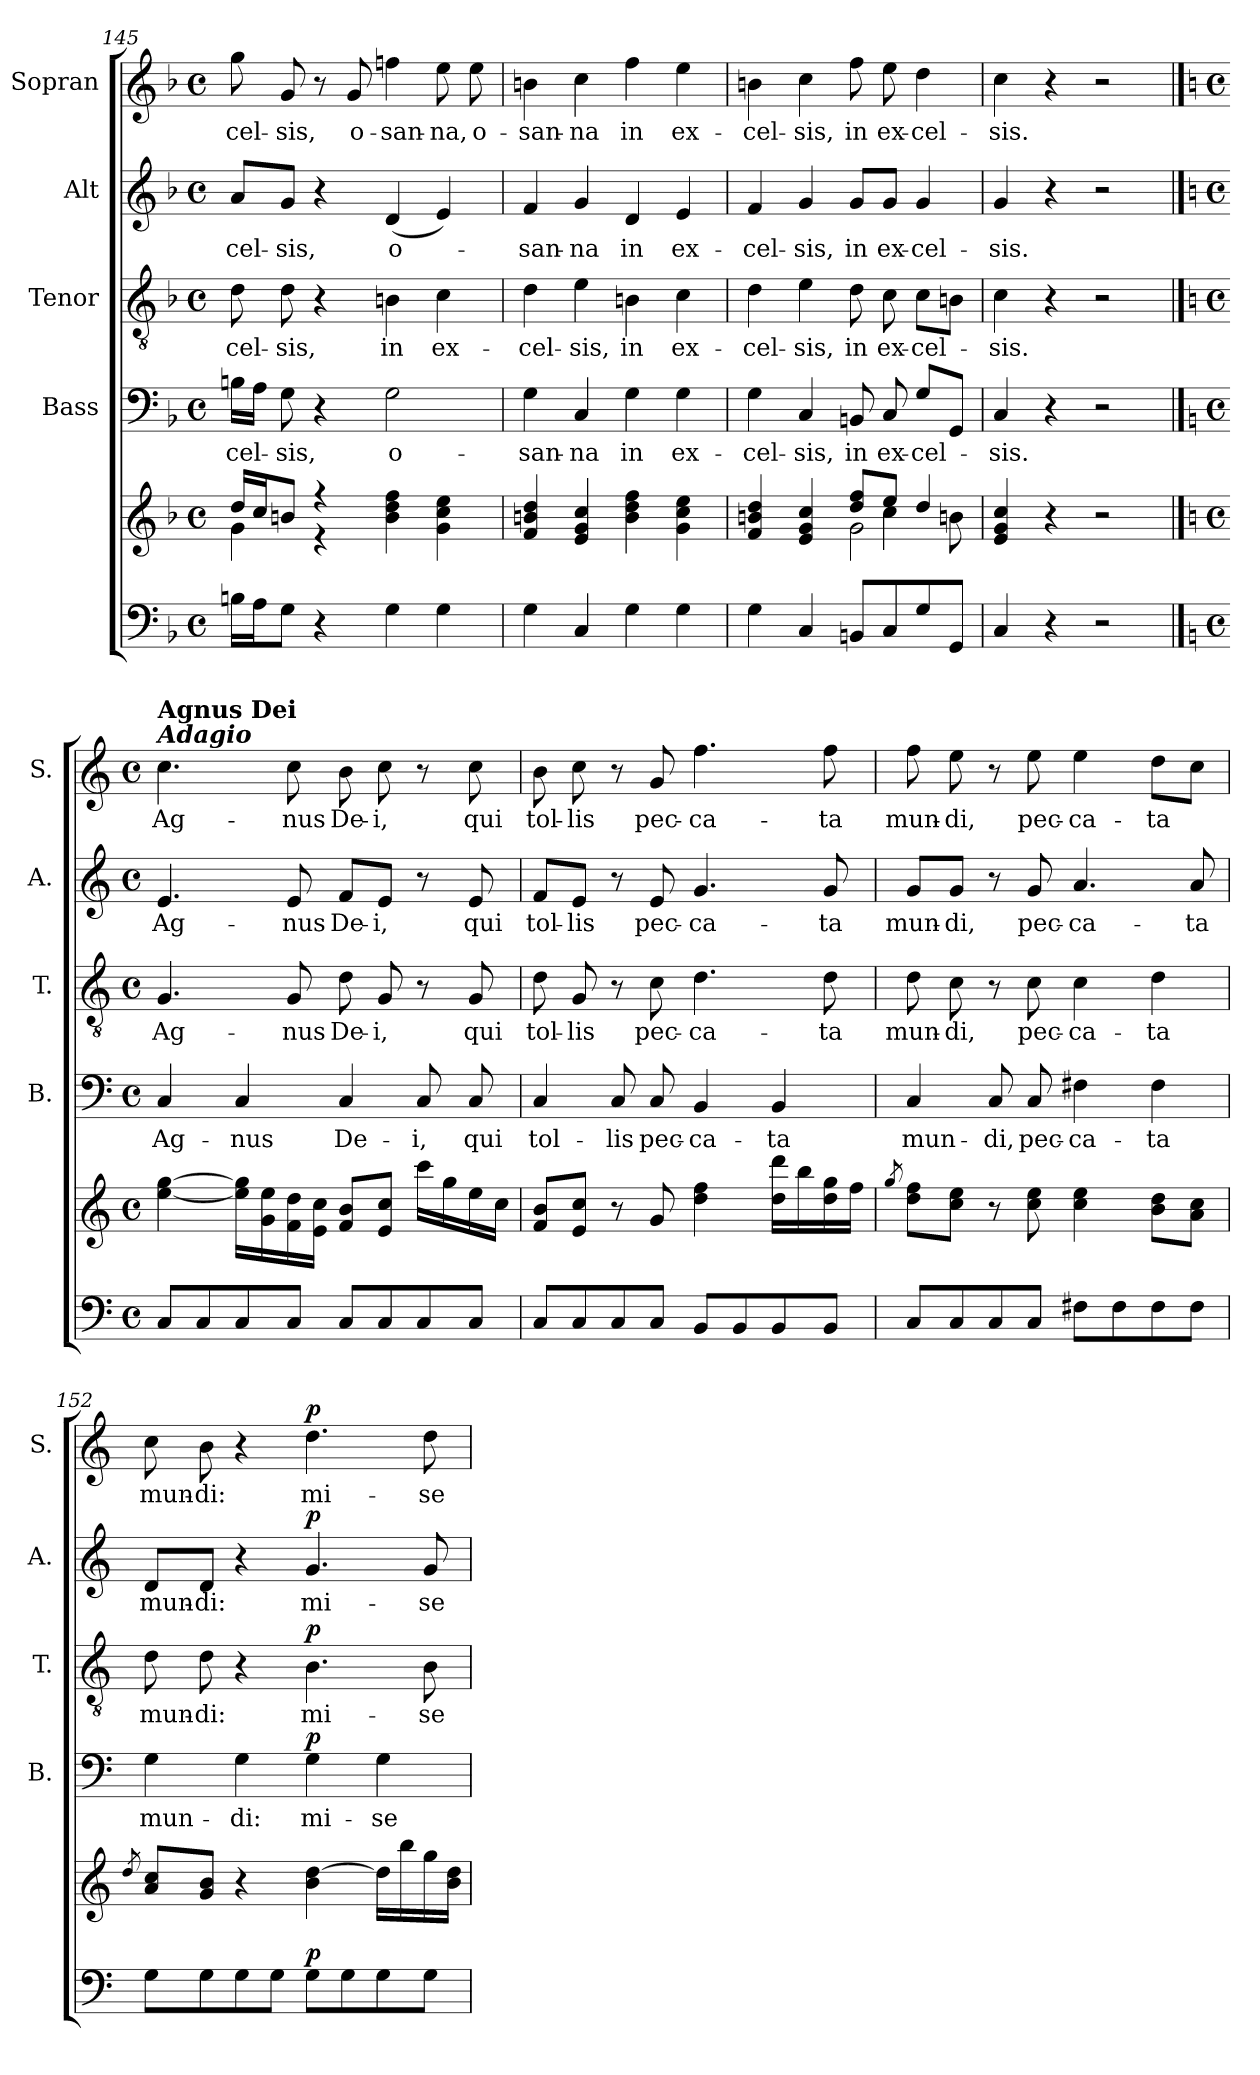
**kern	**kern	**dynam	**kern	**text	**dynam	**kern	**text	**dynam	**kern	**text	**dynam	**kern	**text	**dynam
*part5	*part5	*part5	*part4	*part4	*part4	*part3	*part3	*part3	*part2	*part2	*part2	*part1	*part1	*part1
*staff6	*staff5	*staff5/6	*staff4	*staff4	*staff4	*staff3	*staff3	*staff3	*staff2	*staff2	*staff2	*staff1	*staff1	*staff1
*	*	*	*I"Bass	*	*	*I"Tenor	*	*	*I"Alt	*	*	*I"Sopran	*	*
*	*	*	*I'B.	*	*	*I'T.	*	*	*I'A.	*	*	*I'S.	*	*
*clefF4	*clefG2	*	*clefF4	*	*	*clefGv2	*	*	*clefG2	*	*	*clefG2	*	*
*k[b-]	*k[b-]	*	*k[b-]	*	*	*k[b-]	*	*	*k[b-]	*	*	*k[b-]	*	*
*F:	*F:	*	*F:	*	*	*F:	*	*	*F:	*	*	*F:	*	*
*M4/4	*M4/4	*	*M4/4	*	*	*M4/4	*	*	*M4/4	*	*	*M4/4	*	*
*met(c)	*met(c)	*	*met(c)	*	*	*met(c)	*	*	*met(c)	*	*	*met(c)	*	*
=145	=145	=145	=145	=145	=145	=145	=145	=145	=145	=145	=145	=145	=145	=145
*	*^	*	*	*	*	*	*	*	*	*	*	*	*	*
!	!	!	!	!	!LO:LY:b	!	!	!LO:LY:b	!	!	!LO:LY:b	!	!	!LO:LY:b	!
16Bn\LL	16dd/LL	4g\	.	16Bn\LL	-cel-	.	8d\	-cel-	.	8a/L	-cel-	.	8gg\	-cel-	.
16A\J	16cc/J	.	.	16A\JJ	.	.	.	.	.	.	.	.	.	.	.
!	!	!	!	!	!LO:LY:b	!	!	!LO:LY:b	!	!	!LO:LY:b	!	!	!LO:LY:b	!
8G\J	8bn/J	.	.	8G\	-sis,	.	8d\	-sis,	.	8g/J	-sis,	.	8g/	-sis,	.
4r	4r	4r	.	4r	.	.	4r	.	.	4r	.	.	8r	.	.
!	!	!	!	!	!	!	!	!	!	!	!	!	!	!LO:LY:b	!
.	.	.	.	.	.	.	.	.	.	.	.	.	8g/	o-	.
!	!	!	!	!	!LO:LY:b	!	!	!LO:LY:b	!	!	!LO:LY:b	!	!	!LO:LY:b	!
4G\	4b\ 4dd\ 4ff\	2ryy	.	2G\	o-	.	4Bn\	in	.	(<4d/	o-	.	4ffn\	-san-	.
!	!	!	!	!	!	!	!	!LO:LY:b	!	!	!	!	!	!LO:LY:b	!
4G\	4g\ 4cc\ 4ee\	.	.	.	.	.	4c\	ex-	.	4e/)	.	.	8ee\	-na,	.
!	!	!	!	!	!	!	!	!	!	!	!	!	!	!LO:LY:b	!
.	.	.	.	.	.	.	.	.	.	.	.	.	8ee\	o-	.
*	*v	*v	*	*	*	*	*	*	*	*	*	*	*	*	*
=146	=146	=146	=146	=146	=146	=146	=146	=146	=146	=146	=146	=146	=146	=146
!	!	!	!	!LO:LY:b	!	!	!LO:LY:b	!	!	!LO:LY:b	!	!	!LO:LY:b	!
4G\	4f/ 4bn/ 4dd/	.	4G\	-san-	.	4d\	-cel-	.	4f/	-san-	.	4bn\	-san-	.
!	!	!	!	!LO:LY:b	!	!	!LO:LY:b	!	!	!LO:LY:b	!	!	!LO:LY:b	!
4C/	4e/ 4g/ 4cc/	.	4C/	-na	.	4e\	-sis,	.	4g/	-na	.	4cc\	-na	.
!	!	!	!	!LO:LY:b	!	!	!LO:LY:b	!	!	!LO:LY:b	!	!	!LO:LY:b	!
4G\	4b\ 4dd\ 4ff\	.	4G\	in	.	4Bn\	in	.	4d/	in	.	4ff\	in	.
!	!	!	!	!LO:LY:b	!	!	!LO:LY:b	!	!	!LO:LY:b	!	!	!LO:LY:b	!
4G\	4g\ 4cc\ 4ee\	.	4G\	ex-	.	4c\	ex-	.	4e/	ex-	.	4ee\	ex-	.
=147	=147	=147	=147	=147	=147	=147	=147	=147	=147	=147	=147	=147	=147	=147
*	*^	*	*	*	*	*	*	*	*	*	*	*	*	*
*	*	*^	*	*	*	*	*	*	*	*	*	*	*	*	*
!	!	!	!	!	!	!LO:LY:b	!	!	!LO:LY:b	!	!	!LO:LY:b	!	!	!LO:LY:b	!
4G\	4f/ 4bn/ 4dd/	2ryy	2ryy	.	4G\	-cel-	.	4d\	-cel-	.	4f/	-cel-	.	4bn\	-cel-	.
!	!	!	!	!	!	!LO:LY:b	!	!	!LO:LY:b	!	!	!LO:LY:b	!	!	!LO:LY:b	!
4C/	4e/ 4g/ 4cc/	.	.	.	4C/	-sis,	.	4e\	-sis,	.	4g/	-sis,	.	4cc\	-sis,	.
!	!	!	!	!	!	!LO:LY:b	!	!	!LO:LY:b	!	!	!LO:LY:b	!	!	!LO:LY:b	!
8BBn/L	8dd/ 8ff/L	8ryy	2g\	.	8BBn/	in	.	8d\	in	.	8g/L	in	.	8ff\	in	.
!	!	!	!	!	!	!LO:LY:b	!	!	!LO:LY:b	!	!	!LO:LY:b	!	!	!LO:LY:b	!
8C/	8ee/J	4cc\	.	.	8C/	ex-	.	8c\	ex-	.	8g/J	ex-	.	8ee\	ex-	.
!	!	!	!	!	!	!LO:LY:b	!	!	!LO:LY:b	!	!	!LO:LY:b	!	!	!LO:LY:b	!
8G/	4dd/	.	.	.	8G/L	-cel-	.	8c\L	-cel-	.	4g/	-cel-	.	4dd\	-cel-	.
8GG/J	.	8bn\	.	.	8GG/J	.	.	8Bn\J	.	.	.	.	.	.	.	.
*	*	*v	*v	*	*	*	*	*	*	*	*	*	*	*	*	*
=148	=148	=148	=148	=148	=148	=148	=148	=148	=148	=148	=148	=148	=148	=148	=148
!	!	!	!	!	!LO:LY:b	!	!	!LO:LY:b	!	!	!LO:LY:b	!	!	!LO:LY:b	!
*	*v	*v	*	*	*	*	*	*	*	*	*	*	*	*	*
4C/	4e/ 4g/ 4cc/	.	4C/	-sis.	.	4c\	-sis.	.	4g/	-sis.	.	4cc\	-sis.	.
4r	4r	.	4r	.	.	4r	.	.	4r	.	.	4r	.	.
2r	2r	.	2r	.	.	2r	.	.	2r	.	.	2r	.	.
!!LO:PB:g=z
==149	==149	==149	==149	==149	==149	==149	==149	==149	==149	==149	==149	==149	==149	==149
*k[]	*k[]	*	*k[]	*	*	*k[]	*	*	*k[]	*	*	*k[]	*	*
*C:	*C:	*	*C:	*	*	*C:	*	*	*C:	*	*	*C:	*	*
*M4/4	*M4/4	*	*M4/4	*	*	*M4/4	*	*	*M4/4	*	*	*M4/4	*	*
*met(c)	*met(c)	*	*met(c)	*	*	*met(c)	*	*	*met(c)	*	*	*met(c)	*	*
!	!	!	!	!	!	!	!	!	!	!	!	!LO:TX:a:Bi:t=Adagio	!	!
!	!	!	!	!	!	!	!	!	!	!	!	!LO:TX:a:B:t=Agnus Dei	!	!
!	!	!	!	!LO:LY:b	!	!	!LO:LY:b	!	!	!LO:LY:b	!	!	!LO:LY:b	!
8C/L	[4ee\ [4gg\	.	4C/	Ag-	.	4.G/	Ag-	.	4.e/	Ag-	.	4.cc\	Ag-	.
8C/	.	.	.	.	.	.	.	.	.	.	.	.	.	.
!	!	!	!	!LO:LY:b	!	!	!	!	!	!	!	!	!	!
8C/	16ee\] 16gg\]LL	.	4C/	-nus	.	.	.	.	.	.	.	.	.	.
.	16g\ 16ee\	.	.	.	.	.	.	.	.	.	.	.	.	.
!	!	!	!	!	!	!	!LO:LY:b	!	!	!LO:LY:b	!	!	!LO:LY:b	!
8C/J	16f\ 16dd\	.	.	.	.	8G/	-nus	.	8e/	-nus	.	8cc\	-nus	.
.	16e\ 16cc\JJ	.	.	.	.	.	.	.	.	.	.	.	.	.
!	!	!	!	!LO:LY:b	!	!	!LO:LY:b	!	!	!LO:LY:b	!	!	!LO:LY:b	!
8C/L	8f/ 8b/L	.	4C/	De-	.	8d\	De-	.	8f/L	De-	.	8b\	De-	.
!	!	!	!	!	!	!	!LO:LY:b	!	!	!LO:LY:b	!	!	!LO:LY:b	!
8C/	8e/ 8cc/J	.	.	.	.	8G/	-i,	.	8e/J	-i,	.	8cc\	-i,	.
!	!	!	!	!LO:LY:b	!	!	!	!	!	!	!	!	!	!
8C/	16ccc\LL	.	8C/	-i,	.	8r	.	.	8r	.	.	8r	.	.
.	16gg\	.	.	.	.	.	.	.	.	.	.	.	.	.
!	!	!	!	!LO:LY:b	!	!	!LO:LY:b	!	!	!LO:LY:b	!	!	!LO:LY:b	!
8C/J	16ee\	.	8C/	qui	.	8G/	qui	.	8e/	qui	.	8cc\	qui	.
.	16cc\JJ	.	.	.	.	.	.	.	.	.	.	.	.	.
=150	=150	=150	=150	=150	=150	=150	=150	=150	=150	=150	=150	=150	=150	=150
!	!	!	!	!LO:LY:b	!	!	!LO:LY:b	!	!	!LO:LY:b	!	!	!LO:LY:b	!
8C/L	8f/ 8b/L	.	4C/	tol-	.	8d\	tol-	.	8f/L	tol-	.	8b\	tol-	.
!	!	!	!	!	!	!	!LO:LY:b	!	!	!LO:LY:b	!	!	!LO:LY:b	!
8C/	8e/ 8cc/J	.	.	.	.	8G/	-lis	.	8e/J	-lis	.	8cc\	-lis	.
!	!	!	!	!LO:LY:b	!	!	!	!	!	!	!	!	!	!
8C/	8r	.	8C/	-lis	.	8r	.	.	8r	.	.	8r	.	.
!	!	!	!	!LO:LY:b	!	!	!LO:LY:b	!	!	!LO:LY:b	!	!	!LO:LY:b	!
8C/J	8g/	.	8C/	pec-	.	8c\	pec-	.	8e/	pec-	.	8g/	pec-	.
!	!	!	!	!LO:LY:b	!	!	!LO:LY:b	!	!	!LO:LY:b	!	!	!LO:LY:b	!
8BB/L	4dd\ 4ff\	.	4BB/	-ca-	.	4.d\	-ca-	.	4.g/	-ca-	.	4.ff\	-ca-	.
8BB/	.	.	.	.	.	.	.	.	.	.	.	.	.	.
!	!	!	!	!LO:LY:b	!	!	!	!	!	!	!	!	!	!
8BB/	16dd\ 16ddd\LL	.	4BB/	-ta	.	.	.	.	.	.	.	.	.	.
.	16bb\	.	.	.	.	.	.	.	.	.	.	.	.	.
!	!	!	!	!	!	!	!LO:LY:b	!	!	!LO:LY:b	!	!	!LO:LY:b	!
8BB/J	16dd\ 16gg\	.	.	.	.	8d\	-ta	.	8g/	-ta	.	8ff\	-ta	.
.	16ff\JJ	.	.	.	.	.	.	.	.	.	.	.	.	.
=151	=151	=151	=151	=151	=151	=151	=151	=151	=151	=151	=151	=151	=151	=151
.	8qgg/	.	.	.	.	.	.	.	.	.	.	.	.	.
!	!	!	!	!LO:LY:b	!	!	!LO:LY:b	!	!	!LO:LY:b	!	!	!LO:LY:b	!
8C/L	8dd\ 8ff\L	.	4C/	mun-	.	8d\	mun-	.	8g/L	mun-	.	8ff\	mun-	.
!	!	!	!	!	!	!	!LO:LY:b	!	!	!LO:LY:b	!	!	!LO:LY:b	!
8C/	8cc\ 8ee\J	.	.	.	.	8c\	-di,	.	8g/J	-di,	.	8ee\	-di,	.
!	!	!	!	!LO:LY:b	!	!	!	!	!	!	!	!	!	!
8C/	8r	.	8C/	-di,	.	8r	.	.	8r	.	.	8r	.	.
!	!	!	!	!LO:LY:b	!	!	!LO:LY:b	!	!	!LO:LY:b	!	!	!LO:LY:b	!
8C/J	8cc\ 8ee\	.	8C/	pec-	.	8c\	pec-	.	8g/	pec-	.	8ee\	pec-	.
!	!	!	!	!LO:LY:b	!	!	!LO:LY:b	!	!	!LO:LY:b	!	!	!LO:LY:b	!
8F#X\L	4cc\ 4ee\	.	4F#X\	-ca-	.	4c\	-ca-	.	4.a/	-ca-	.	4ee\	-ca-	.
8F#\	.	.	.	.	.	.	.	.	.	.	.	.	.	.
!	!	!	!	!LO:LY:b	!	!	!LO:LY:b	!	!	!	!	!	!LO:LY:b	!
8F#\	8b\ 8dd\L	.	4F#\	-ta	.	4d\	-ta	.	.	.	.	8dd\L	-ta	.
!	!	!	!	!	!	!	!	!	!	!LO:LY:b	!	!	!	!
8F#\J	8a\ 8cc\J	.	.	.	.	.	.	.	8a/	-ta	.	8cc\J	.	.
!!LO:LB:g=z
=152	=152	=152	=152	=152	=152	=152	=152	=152	=152	=152	=152	=152	=152	=152
.	8qdd/	.	.	.	.	.	.	.	.	.	.	.	.	.
!	!	!	!	!LO:LY:b	!	!	!LO:LY:b	!	!	!LO:LY:b	!	!	!LO:LY:b	!
8G\L	8a/ 8cc/L	.	4G\	mun-	.	8d\	mun-	.	8d/L	mun-	.	8cc\	mun-	.
!	!	!	!	!	!	!	!LO:LY:b	!	!	!LO:LY:b	!	!	!LO:LY:b	!
8G\	8g/ 8b/J	.	.	.	.	8d\	-di:	.	8d/J	-di:	.	8b\	-di:	.
!	!	!	!	!LO:LY:b	!	!	!	!	!	!	!	!	!	!
8G\	4r	.	4G\	-di:	.	4r	.	.	4r	.	.	4r	.	.
8G\J	.	.	.	.	.	.	.	.	.	.	.	.	.	.
!	!	!LO:DY:a=2	!	!LO:LY:b	!LO:DY:a	!	!LO:LY:b	!LO:DY:a	!	!LO:LY:b	!LO:DY:a	!	!LO:LY:b	!LO:DY:a
8G\L	4b\ [4dd\	p	4G\	mi-	p	4.B\	mi-	p	4.g/	mi-	p	4.dd\	mi-	p
8G\	.	.	.	.	.	.	.	.	.	.	.	.	.	.
!	!	!	!	!LO:LY:b	!	!	!	!	!	!	!	!	!	!
8G\	16dd\LL]	.	4G\	-se-	.	.	.	.	.	.	.	.	.	.
.	16bb\	.	.	.	.	.	.	.	.	.	.	.	.	.
!	!	!	!	!	!	!	!LO:LY:b	!	!	!LO:LY:b	!	!	!LO:LY:b	!
8G\J	16gg\	.	.	.	.	8B\	-se-	.	8g/	-se-	.	8dd\	-se-	.
.	16b\ 16dd\JJ	.	.	.	.	.	.	.	.	.	.	.	.	.
=	=	=	=	=	=	=	=	=	=	=	=	=	=	=
*-	*-	*-	*-	*-	*-	*-	*-	*-	*-	*-	*-	*-	*-	*-
